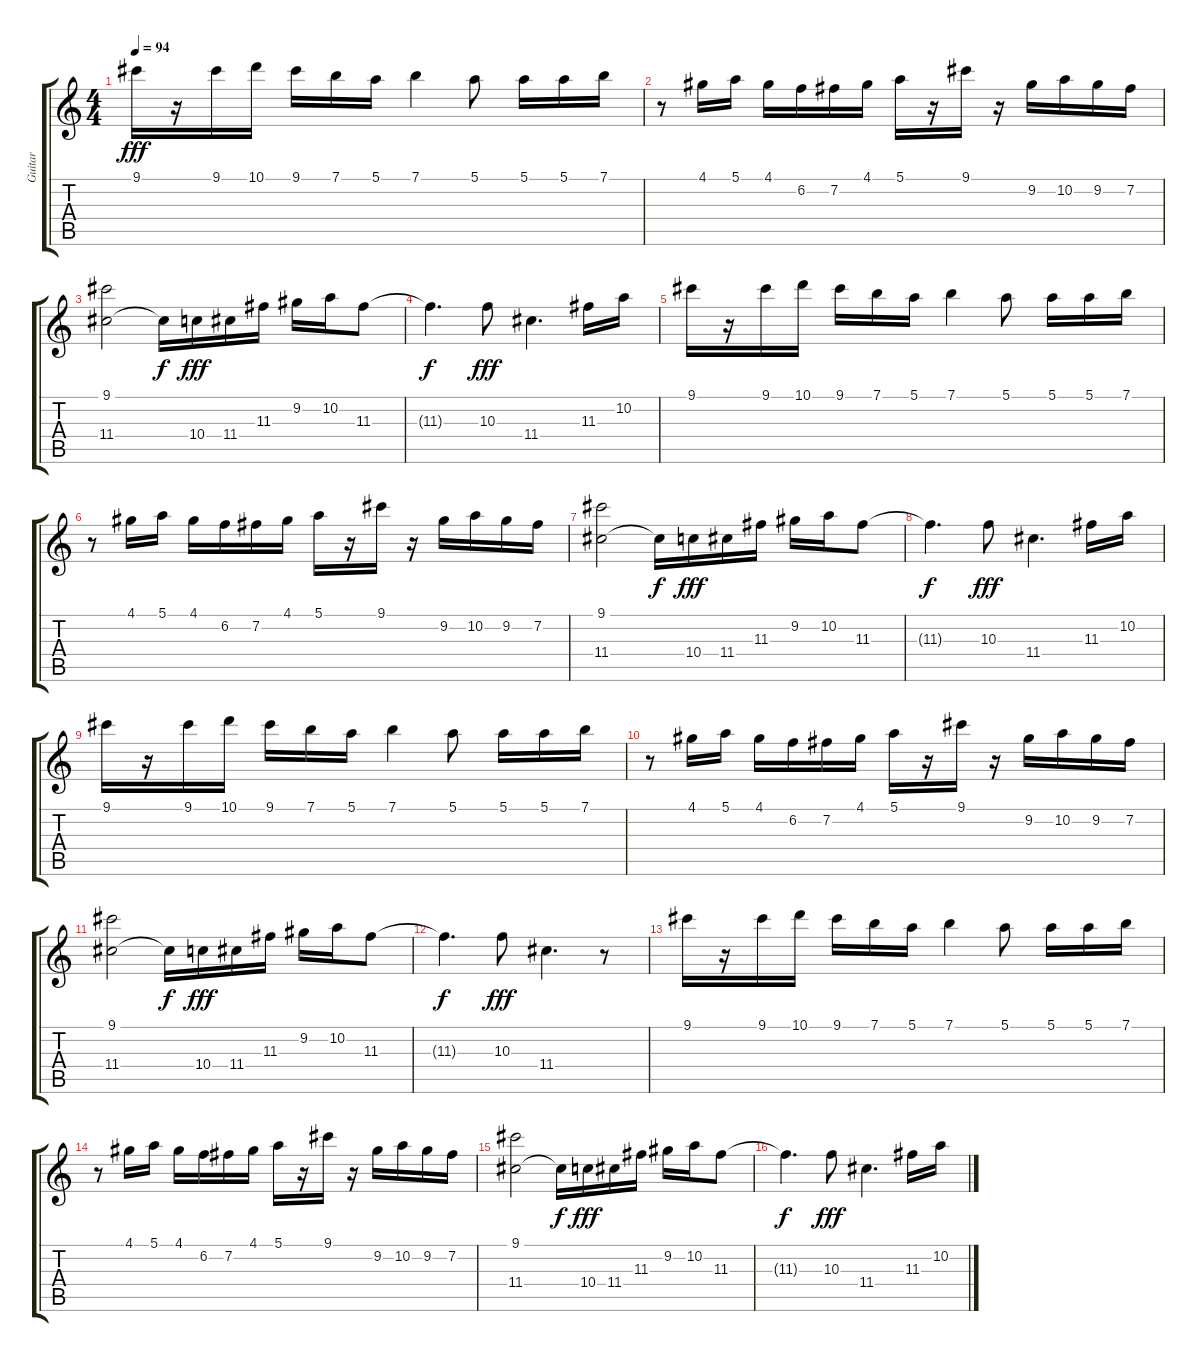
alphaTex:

\track ("Guitar" "Guitar") {instrument electricguitarmuted}
\staff {score tabs}
\tuning (E4 B3 G3 D3 A2 E2) {hide}
\ts (4 4)
\tempo 94
\clef g2
\ks c
9.1.16{dy fff} r.16 9.1.16 10.1.16 9.1.16 7.1.16 5.1.16 7.1.4 5.1.8 5.1.16 5.1.16 7.1.16 |
r.8 4.1.16 5.1.16 4.1.16 6.2.16 7.2.16 4.1.16 5.1.16 r.16 9.1.16 r.16 9.2.16 10.2.16 9.2.16 7.2.16 |
(9.1 11.4).2 11.4{t}.16{dy f} 10.4.16{dy fff} 11.4.16 11.3.16 9.2.16 10.2.16 11.3.8 |
11.3{t}.4{d dy f} 10.3.8{dy fff} 11.4.4{d} 11.3.16 10.2.16 |
9.1.16 r.16 9.1.16 10.1.16 9.1.16 7.1.16 5.1.16 7.1.4 5.1.8 5.1.16 5.1.16 7.1.16 |
r.8 4.1.16 5.1.16 4.1.16 6.2.16 7.2.16 4.1.16 5.1.16 r.16 9.1.16 r.16 9.2.16 10.2.16 9.2.16 7.2.16 |
(9.1 11.4).2 11.4{t}.16{dy f} 10.4.16{dy fff} 11.4.16 11.3.16 9.2.16 10.2.16 11.3.8 |
11.3{t}.4{d dy f} 10.3.8{dy fff} 11.4.4{d} 11.3.16 10.2.16 |
9.1.16 r.16 9.1.16 10.1.16 9.1.16 7.1.16 5.1.16 7.1.4 5.1.8 5.1.16 5.1.16 7.1.16 |
r.8 4.1.16 5.1.16 4.1.16 6.2.16 7.2.16 4.1.16 5.1.16 r.16 9.1.16 r.16 9.2.16 10.2.16 9.2.16 7.2.16 |
(9.1 11.4).2 11.4{t}.16{dy f} 10.4.16{dy fff} 11.4.16 11.3.16 9.2.16 10.2.16 11.3.8 |
11.3{t}.4{d dy f} 10.3.8{dy fff} 11.4.4{d} r.8 |
9.1.16 r.16 9.1.16 10.1.16 9.1.16 7.1.16 5.1.16 7.1.4 5.1.8 5.1.16 5.1.16 7.1.16 |
r.8 4.1.16 5.1.16 4.1.16 6.2.16 7.2.16 4.1.16 5.1.16 r.16 9.1.16 r.16 9.2.16 10.2.16 9.2.16 7.2.16 |
(9.1 11.4).2 11.4{t}.16{dy f} 10.4.16{dy fff} 11.4.16 11.3.16 9.2.16 10.2.16 11.3.8 |
11.3{t}.4{d dy f} 10.3.8{dy fff} 11.4.4{d} 11.3.16 10.2.16
